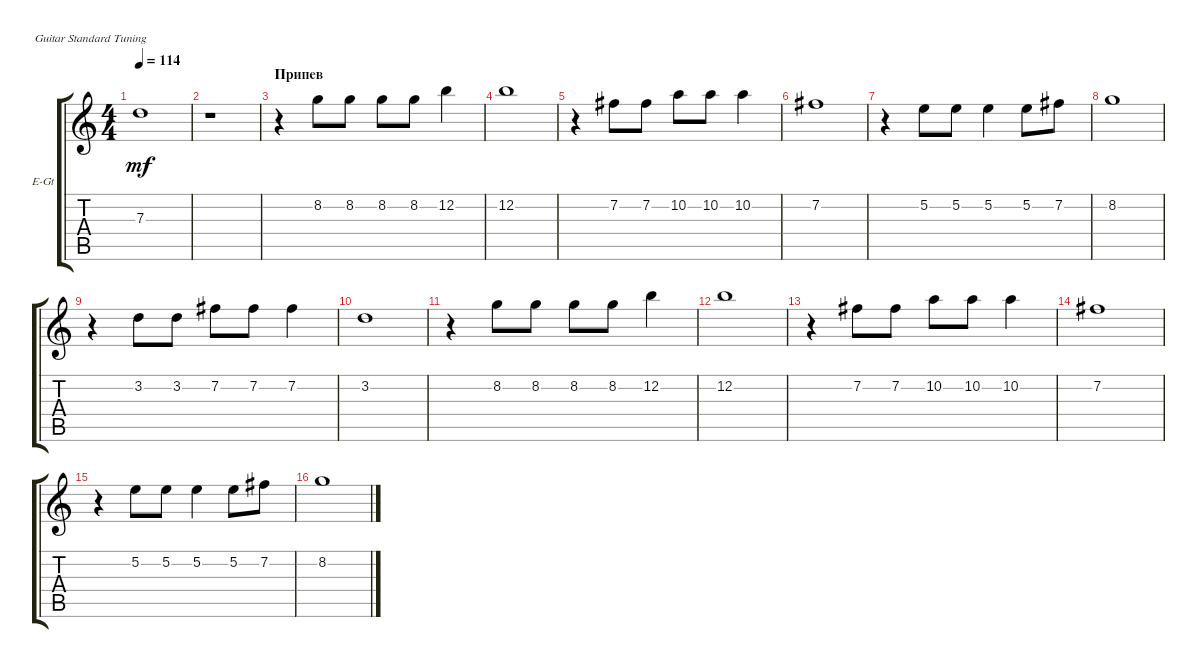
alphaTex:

\defaultSystemsLayout 4
\bracketExtendMode groupsimilarinstruments
\firstSystemTrackNameOrientation horizontal
\otherSystemsTrackNameOrientation horizontal
\track ("В. Бутусов (Вокал)" "E-Gt") {instrument electricguitarclean}
\staff {score tabs}
\tuning (E4 B3 G3 D3 A2 E2)
\ts (4 4)
\tempo 114
\clef g2
\ks c
7.3.1{dy mf} |
r.1 |
\section ("" "Припев")
r.4 8.2.8 8.2.8 8.2.8 8.2.8 12.2.4 |
12.2.1 |
r.4 7.2.8 7.2.8 10.2.8 10.2.8 10.2.4 |
7.2.1 |
r.4 5.2.8 5.2.8 5.2.4 5.2.8 7.2.8 |
8.2.1 |
r.4 3.2.8 3.2.8 7.2.8 7.2.8 7.2.4 |
3.2.1 |
r.4 8.2.8 8.2.8 8.2.8 8.2.8 12.2.4 |
12.2.1 |
r.4 7.2.8 7.2.8 10.2.8 10.2.8 10.2.4 |
7.2.1 |
r.4 5.2.8 5.2.8 5.2.4 5.2.8 7.2.8 |
8.2.1
